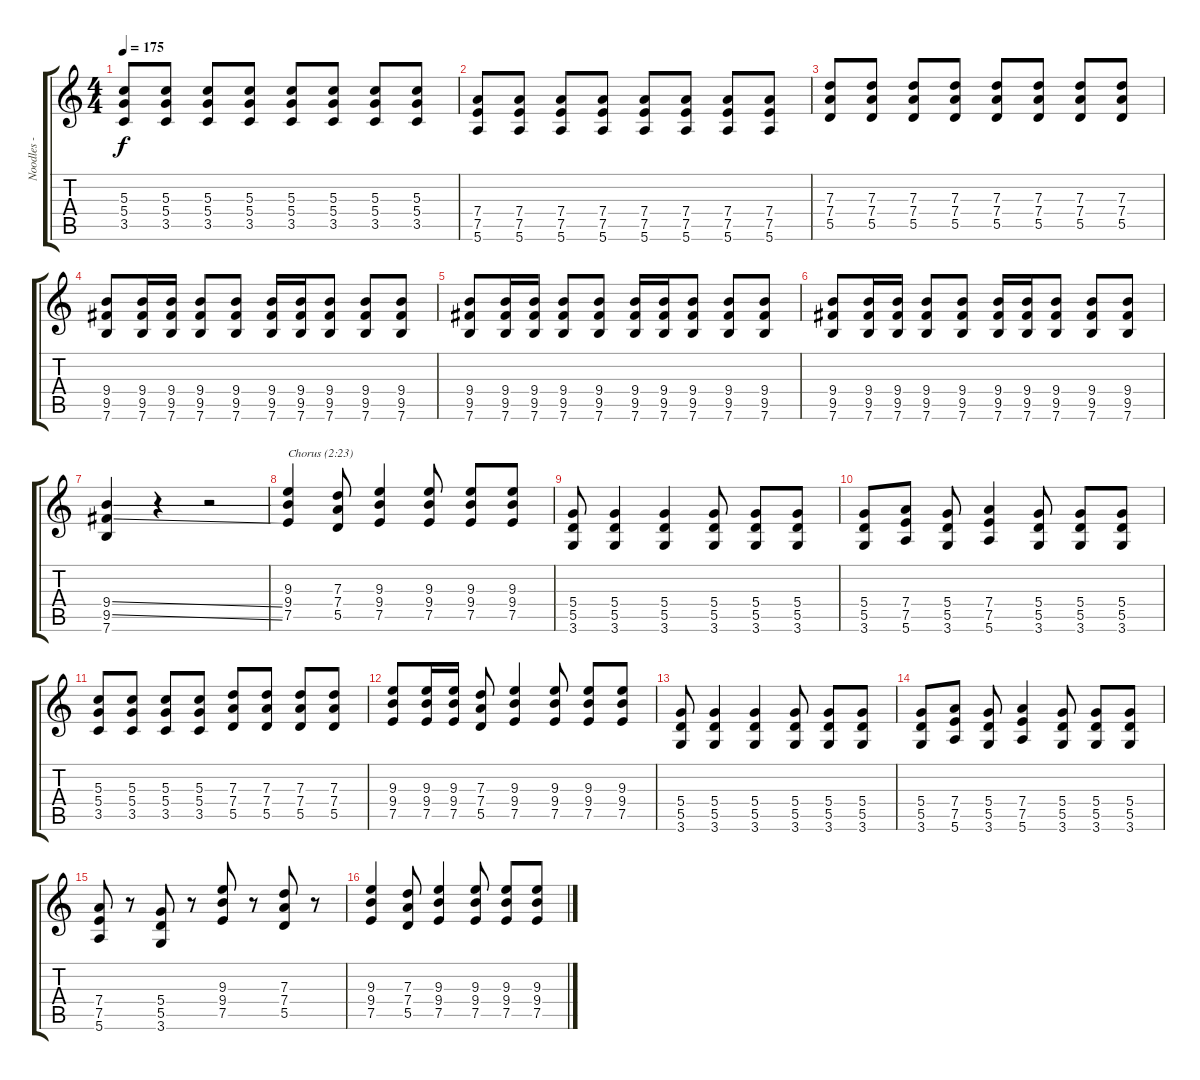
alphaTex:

\track ("Noodles - Guitar" "Noodles - ") {instrument distortionguitar}
\staff {score tabs}
\tuning (E4 B3 G3 D3 A2 E2) {hide}
\ts (4 4)
\tempo 175
\clef g2
\ks c
(5.3 5.4 3.5).8{dy f} (5.3 5.4 3.5).8 (5.3 5.4 3.5).8 (5.3 5.4 3.5).8 (5.3 5.4 3.5).8 (5.3 5.4 3.5).8 (5.3 5.4 3.5).8 (5.3 5.4 3.5).8 |
(7.4 7.5 5.6).8 (7.4 7.5 5.6).8 (7.4 7.5 5.6).8 (7.4 7.5 5.6).8 (7.4 7.5 5.6).8 (7.4 7.5 5.6).8 (7.4 7.5 5.6).8 (7.4 7.5 5.6).8 |
(7.3 7.4 5.5).8 (7.3 7.4 5.5).8 (7.3 7.4 5.5).8 (7.3 7.4 5.5).8 (7.3 7.4 5.5).8 (7.3 7.4 5.5).8 (7.3 7.4 5.5).8 (7.3 7.4 5.5).8 |
(9.4 9.5 7.6).8 (9.4 9.5 7.6).16 (9.4 9.5 7.6).16 (9.4 9.5 7.6).8 (9.4 9.5 7.6).8 (9.4 9.5 7.6).16 (9.4 9.5 7.6).16 (9.4 9.5 7.6).8 (9.4 9.5 7.6).8 (9.4 9.5 7.6).8 |
(9.4 9.5 7.6).8 (9.4 9.5 7.6).16 (9.4 9.5 7.6).16 (9.4 9.5 7.6).8 (9.4 9.5 7.6).8 (9.4 9.5 7.6).16 (9.4 9.5 7.6).16 (9.4 9.5 7.6).8 (9.4 9.5 7.6).8 (9.4 9.5 7.6).8 |
(9.4 9.5 7.6).8 (9.4 9.5 7.6).16 (9.4 9.5 7.6).16 (9.4 9.5 7.6).8 (9.4 9.5 7.6).8 (9.4 9.5 7.6).16 (9.4 9.5 7.6).16 (9.4 9.5 7.6).8 (9.4 9.5 7.6).8 (9.4 9.5 7.6).8 |
(9.4{ss} 9.5{ss} 7.6).4 r.4 r.2 |
(9.3 9.4 7.5).4{txt "Chorus (2:23)"} (7.3 7.4 5.5).8 (9.3 9.4 7.5).4 (9.3 9.4 7.5).8 (9.3 9.4 7.5).8 (9.3 9.4 7.5).8 |
(5.4 5.5 3.6).8 (5.4 5.5 3.6).4 (5.4 5.5 3.6).4 (5.4 5.5 3.6).8 (5.4 5.5 3.6).8 (5.4 5.5 3.6).8 |
(5.4 5.5 3.6).8 (7.4 7.5 5.6).8 (5.4 5.5 3.6).8 (7.4 7.5 5.6).4 (5.4 5.5 3.6).8 (5.4 5.5 3.6).8 (5.4 5.5 3.6).8 |
(5.3 5.4 3.5).8 (5.3 5.4 3.5).8 (5.3 5.4 3.5).8 (5.3 5.4 3.5).8 (7.3 7.4 5.5).8 (7.3 7.4 5.5).8 (7.3 7.4 5.5).8 (7.3 7.4 5.5).8 |
(9.3 9.4 7.5).8 (9.3 9.4 7.5).16 (9.3 9.4 7.5).16 (7.3 7.4 5.5).8 (9.3 9.4 7.5).4 (9.3 9.4 7.5).8 (9.3 9.4 7.5).8 (9.3 9.4 7.5).8 |
(5.4 5.5 3.6).8 (5.4 5.5 3.6).4 (5.4 5.5 3.6).4 (5.4 5.5 3.6).8 (5.4 5.5 3.6).8 (5.4 5.5 3.6).8 |
(5.4 5.5 3.6).8 (7.4 7.5 5.6).8 (5.4 5.5 3.6).8 (7.4 7.5 5.6).4 (5.4 5.5 3.6).8 (5.4 5.5 3.6).8 (5.4 5.5 3.6).8 |
(7.4 7.5 5.6).8 r.8 (5.4 5.5 3.6).8 r.8 (9.3 9.4 7.5).8 r.8 (7.3 7.4 5.5).8 r.8 |
(9.3 9.4 7.5).4 (7.3 7.4 5.5).8 (9.3 9.4 7.5).4 (9.3 9.4 7.5).8 (9.3 9.4 7.5).8 (9.3 9.4 7.5).8
